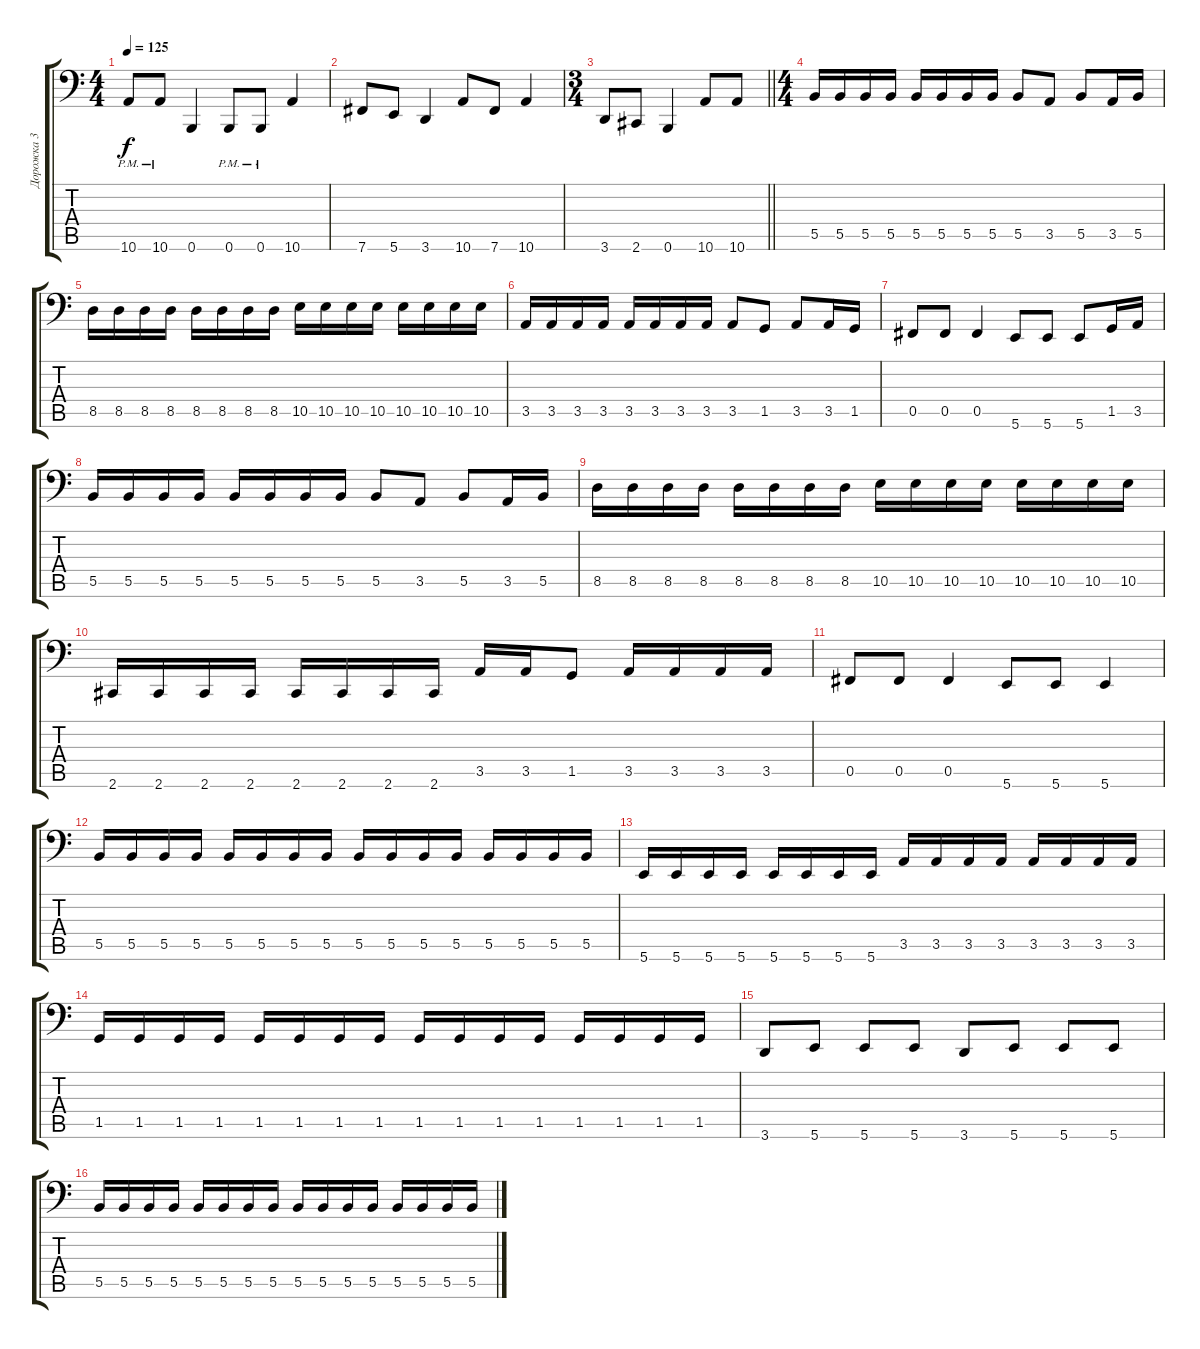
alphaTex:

\track ("Дорожка 3" "Дорожка 3") {instrument electricbassfinger}
\staff {score tabs}
\tuning (Db3 Ab2 E2 B1 Gb1 B0) {hide}
\ts (4 4)
\tempo 125
\clef f4
\ks c
10.6{pm}.8{dy f} 10.6{pm}.8 0.6.4 0.6{pm}.8 0.6{pm}.8 10.6.4 |
7.6.8 5.6.8 3.6.4 10.6.8 7.6.8 10.6.4 |
\ts (3 4)
\barLineRight lightlight
3.6.8 2.6.8 0.6.4 10.6.8 10.6.8 |
\ts (4 4)
5.5.16 5.5.16 5.5.16 5.5.16 5.5.16 5.5.16 5.5.16 5.5.16 5.5.8 3.5.8 5.5.8 3.5.16 5.5.16 |
8.5.16 8.5.16 8.5.16 8.5.16 8.5.16 8.5.16 8.5.16 8.5.16 10.5.16 10.5.16 10.5.16 10.5.16 10.5.16 10.5.16 10.5.16 10.5.16 |
3.5.16 3.5.16 3.5.16 3.5.16 3.5.16 3.5.16 3.5.16 3.5.16 3.5.8 1.5.8 3.5.8 3.5.16 1.5.16 |
0.5.8 0.5.8 0.5.4 5.6.8 5.6.8 5.6.8 1.5.16 3.5.16 |
5.5.16 5.5.16 5.5.16 5.5.16 5.5.16 5.5.16 5.5.16 5.5.16 5.5.8 3.5.8 5.5.8 3.5.16 5.5.16 |
8.5.16 8.5.16 8.5.16 8.5.16 8.5.16 8.5.16 8.5.16 8.5.16 10.5.16 10.5.16 10.5.16 10.5.16 10.5.16 10.5.16 10.5.16 10.5.16 |
2.6.16 2.6.16 2.6.16 2.6.16 2.6.16 2.6.16 2.6.16 2.6.16 3.5.16 3.5.16 1.5.8 3.5.16 3.5.16 3.5.16 3.5.16 |
0.5.8 0.5.8 0.5.4 5.6.8 5.6.8 5.6.4 |
5.5.16 5.5.16 5.5.16 5.5.16 5.5.16 5.5.16 5.5.16 5.5.16 5.5.16 5.5.16 5.5.16 5.5.16 5.5.16 5.5.16 5.5.16 5.5.16 |
5.6.16 5.6.16 5.6.16 5.6.16 5.6.16 5.6.16 5.6.16 5.6.16 3.5.16 3.5.16 3.5.16 3.5.16 3.5.16 3.5.16 3.5.16 3.5.16 |
1.5.16 1.5.16 1.5.16 1.5.16 1.5.16 1.5.16 1.5.16 1.5.16 1.5.16 1.5.16 1.5.16 1.5.16 1.5.16 1.5.16 1.5.16 1.5.16 |
3.6.8 5.6.8 5.6.8 5.6.8 3.6.8 5.6.8 5.6.8 5.6.8 |
5.5.16 5.5.16 5.5.16 5.5.16 5.5.16 5.5.16 5.5.16 5.5.16 5.5.16 5.5.16 5.5.16 5.5.16 5.5.16 5.5.16 5.5.16 5.5.16
